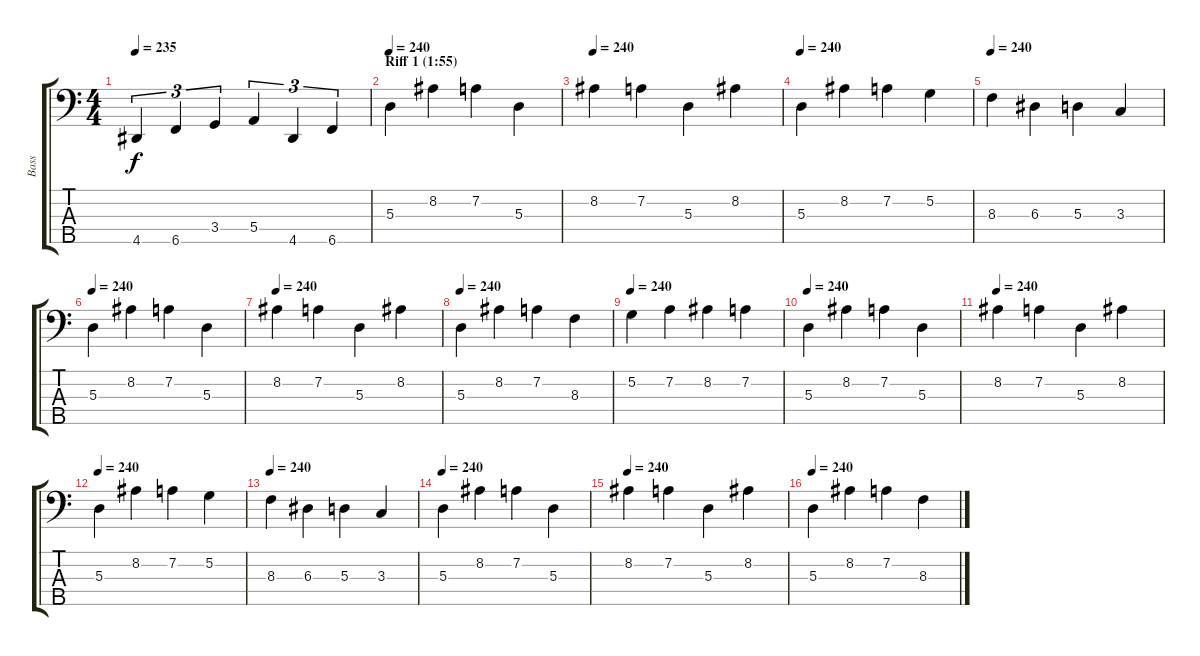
\track ("Bass" "Bass") {instrument electricbassfinger}
\staff {score tabs}
\tuning (G2 D2 A1 E1 B0) {hide}
\ts (4 4)
\tempo 235
\clef f4
\ks c
4.5.4{tu (3 2) dy f} 6.5.4{tu (3 2)} 3.4.4{tu (3 2)} 5.4.4{tu (3 2)} 4.5.4{tu (3 2)} 6.5.4{tu (3 2)} |
\section ("" "Riff 1 (1:55)")
\tempo 240
5.3.4 8.2.4 7.2.4 5.3.4 |
\tempo 240
8.2.4 7.2.4 5.3.4 8.2.4 |
\tempo 240
5.3.4 8.2.4 7.2.4 5.2.4 |
\tempo 240
8.3.4 6.3.4 5.3.4 3.3.4 |
\tempo 240
5.3.4 8.2.4 7.2.4 5.3.4 |
\tempo 240
8.2.4 7.2.4 5.3.4 8.2.4 |
\tempo 240
5.3.4 8.2.4 7.2.4 8.3.4 |
\tempo 240
5.2.4 7.2.4 8.2.4 7.2.4 |
\tempo 240
5.3.4 8.2.4 7.2.4 5.3.4 |
\tempo 240
8.2.4 7.2.4 5.3.4 8.2.4 |
\tempo 240
5.3.4 8.2.4 7.2.4 5.2.4 |
\tempo 240
8.3.4 6.3.4 5.3.4 3.3.4 |
\tempo 240
5.3.4 8.2.4 7.2.4 5.3.4 |
\tempo 240
8.2.4 7.2.4 5.3.4 8.2.4 |
\tempo 240
5.3.4 8.2.4 7.2.4 8.3.4
